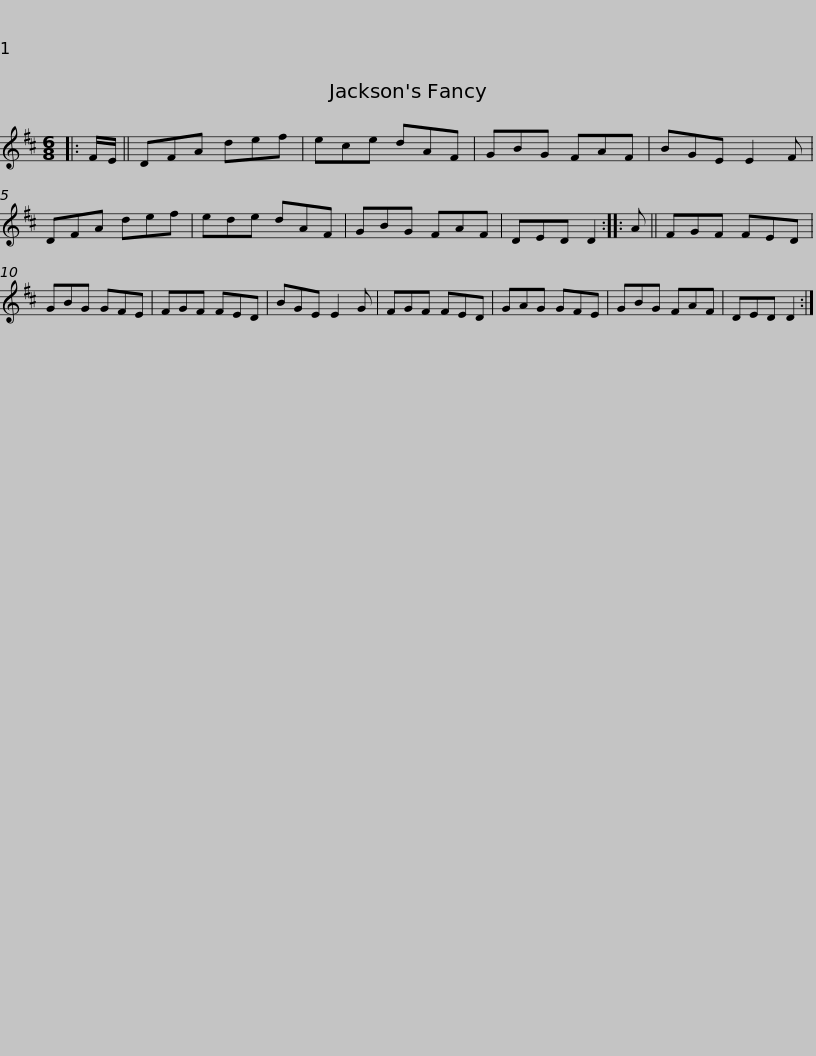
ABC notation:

X:1
L:1/8
M:6/8
I:linebreak $
K:D
V:1 treble
V:1
|: F/E/ || DFA def | ece dAF | GBG FAF | BGE E2 F | %5
 DFA def | ede dAF | GBG FAF |$ DED D2 :: A || %10
 FGF FED | GBG GFE | FGF FED | BGE E2 G | FGF FED | %15
 GAG GFE |$ GBG FAF | DED D2 :| %18
